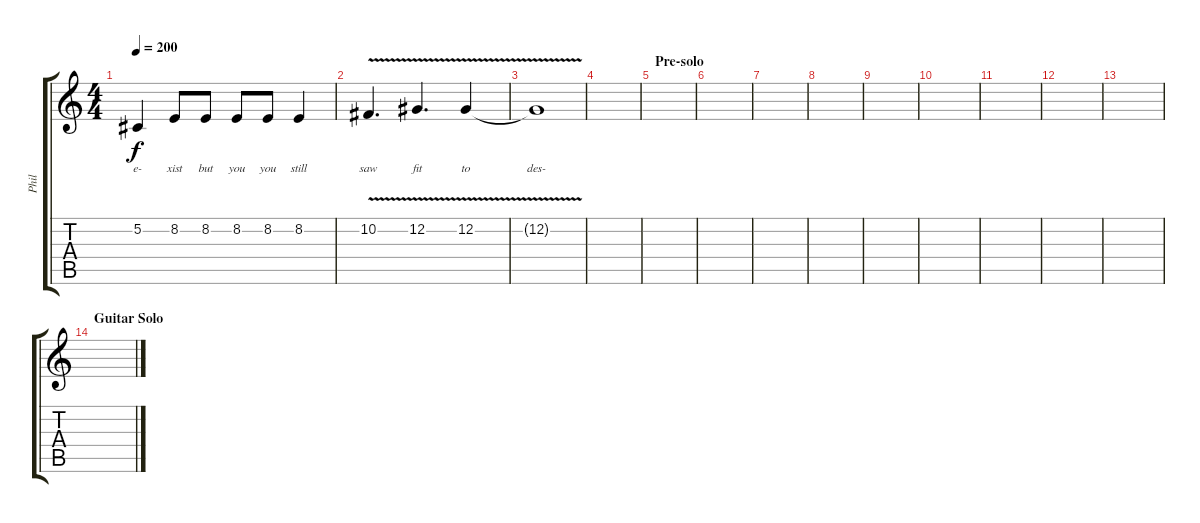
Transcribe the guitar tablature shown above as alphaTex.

\track ("Phil" "Phil") {instrument violin}
\staff {score tabs}
\tuning (Db4 Ab3 E3 B2 Gb2 Db2) {hide}
\ts (4 4)
\tempo 200
\clef g2
\ks c
5.2.4{lyrics (0 "e-") lyrics (1 "") lyrics (2 "") lyrics (3 "") lyrics (4 "") dy f} 8.2.8{lyrics (0 "xist") lyrics (1 "") lyrics (2 "") lyrics (3 "") lyrics (4 "")} 8.2.8{lyrics (0 "but") lyrics (1 "") lyrics (2 "") lyrics (3 "") lyrics (4 "")} 8.2.8{lyrics (0 "you") lyrics (1 "") lyrics (2 "") lyrics (3 "") lyrics (4 "")} 8.2.8{lyrics (0 "you") lyrics (1 "") lyrics (2 "") lyrics (3 "") lyrics (4 "")} 8.2.4{lyrics (0 "still") lyrics (1 "") lyrics (2 "") lyrics (3 "") lyrics (4 "")} |
10.2{v}.4{d lyrics (0 "saw") lyrics (1 "") lyrics (2 "") lyrics (3 "") lyrics (4 "")} 12.2{v}.4{d lyrics (0 "fit") lyrics (1 "") lyrics (2 "") lyrics (3 "") lyrics (4 "")} 12.2{v}.4{lyrics (0 "to") lyrics (1 "") lyrics (2 "") lyrics (3 "") lyrics (4 "")} |
12.2{t}.1{lyrics (0 "des-") lyrics (1 "") lyrics (2 "") lyrics (3 "") lyrics (4 "")} |
|
\section ("" "Pre-solo")
|
|
|
|
|
|
|
|
|
\section ("" "Guitar Solo")
